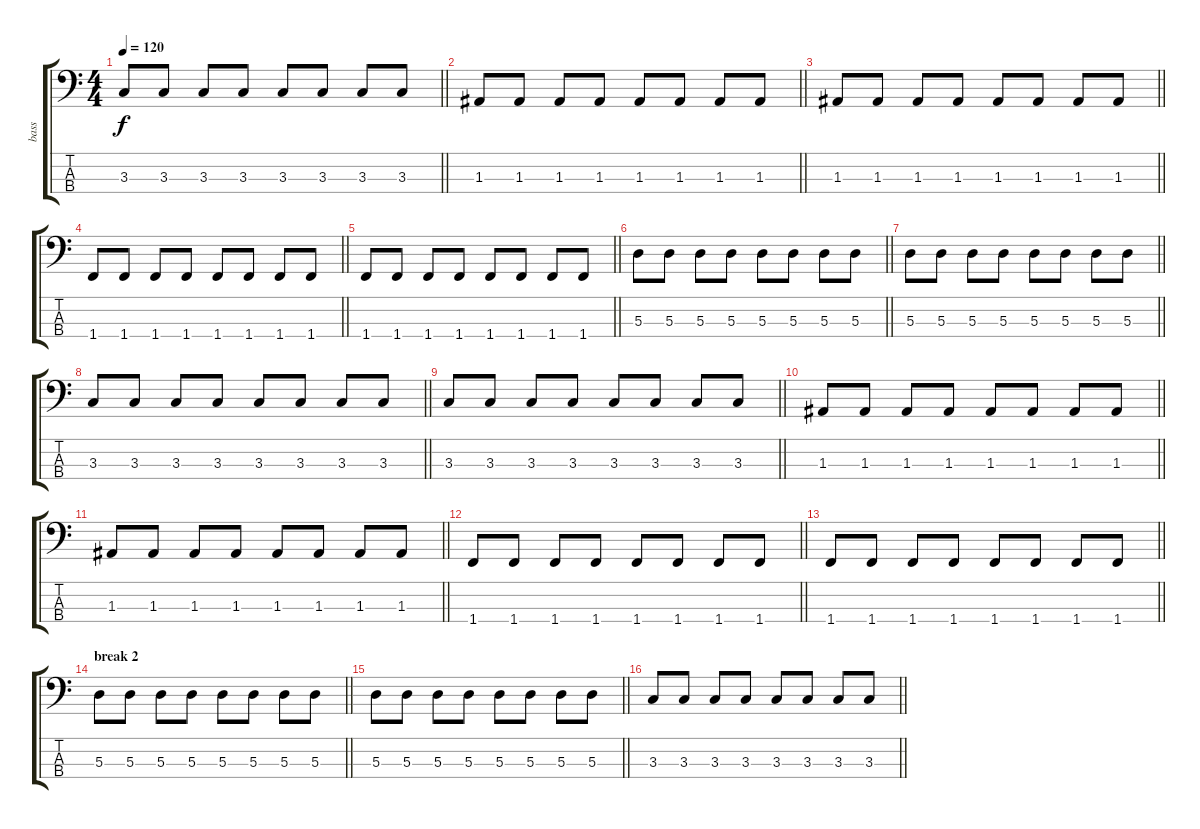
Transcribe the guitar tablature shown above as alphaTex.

\track ("bass " "bass ") {instrument electricbassfinger}
\staff {score tabs}
\tuning (G2 D2 A1 E1) {hide}
\ts (4 4)
\tempo 120
\clef f4
\barLineRight lightlight
\ks c
3.3.8{dy f} 3.3.8 3.3.8 3.3.8 3.3.8 3.3.8 3.3.8 3.3.8 |
\barLineRight lightlight
1.3.8 1.3.8 1.3.8 1.3.8 1.3.8 1.3.8 1.3.8 1.3.8 |
\barLineRight lightlight
1.3.8 1.3.8 1.3.8 1.3.8 1.3.8 1.3.8 1.3.8 1.3.8 |
\barLineRight lightlight
1.4.8 1.4.8 1.4.8 1.4.8 1.4.8 1.4.8 1.4.8 1.4.8 |
\barLineRight lightlight
1.4.8 1.4.8 1.4.8 1.4.8 1.4.8 1.4.8 1.4.8 1.4.8 |
\barLineRight lightlight
5.3.8 5.3.8 5.3.8 5.3.8 5.3.8 5.3.8 5.3.8 5.3.8 |
\barLineRight lightlight
5.3.8 5.3.8 5.3.8 5.3.8 5.3.8 5.3.8 5.3.8 5.3.8 |
\barLineRight lightlight
3.3.8 3.3.8 3.3.8 3.3.8 3.3.8 3.3.8 3.3.8 3.3.8 |
\barLineRight lightlight
3.3.8 3.3.8 3.3.8 3.3.8 3.3.8 3.3.8 3.3.8 3.3.8 |
\barLineRight lightlight
1.3.8 1.3.8 1.3.8 1.3.8 1.3.8 1.3.8 1.3.8 1.3.8 |
\barLineRight lightlight
1.3.8 1.3.8 1.3.8 1.3.8 1.3.8 1.3.8 1.3.8 1.3.8 |
\barLineRight lightlight
1.4.8 1.4.8 1.4.8 1.4.8 1.4.8 1.4.8 1.4.8 1.4.8 |
\barLineRight lightlight
1.4.8 1.4.8 1.4.8 1.4.8 1.4.8 1.4.8 1.4.8 1.4.8 |
\section ("" "break 2")
\barLineRight lightlight
5.3.8{volume 7} 5.3.8 5.3.8 5.3.8 5.3.8 5.3.8 5.3.8 5.3.8 |
\barLineRight lightlight
5.3.8 5.3.8 5.3.8 5.3.8 5.3.8 5.3.8 5.3.8 5.3.8 |
\barLineRight lightlight
3.3.8 3.3.8 3.3.8 3.3.8 3.3.8 3.3.8 3.3.8 3.3.8
